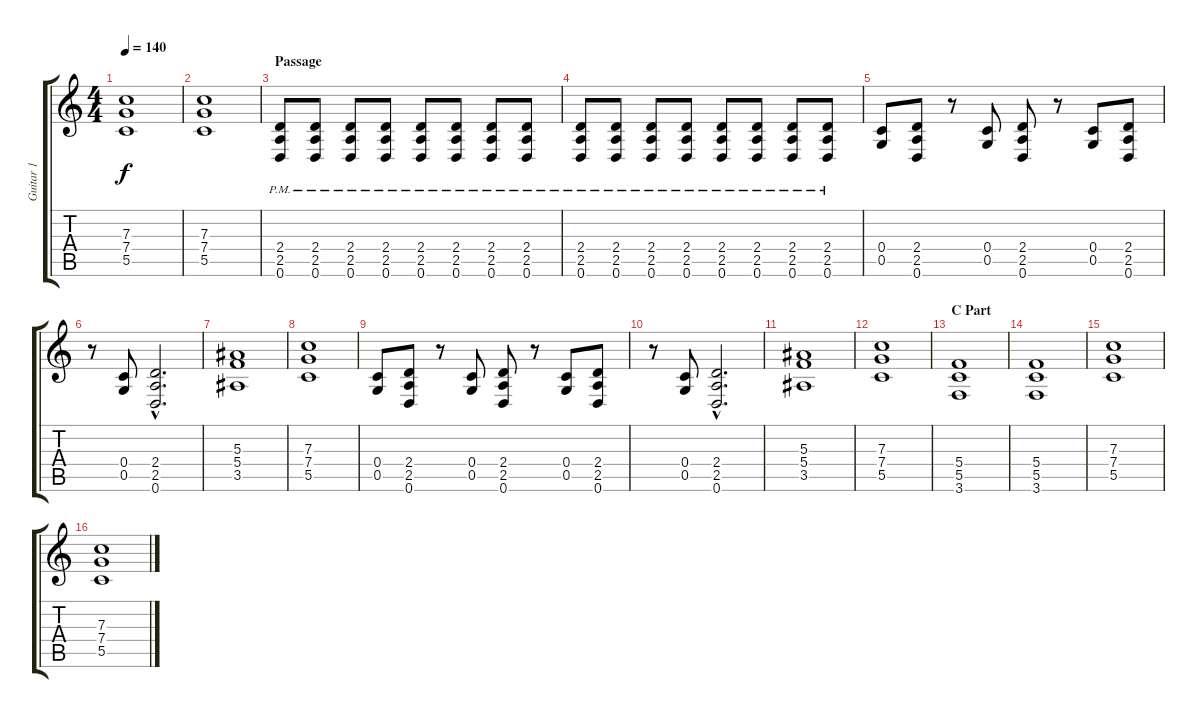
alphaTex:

\track ("Guitar 1" "Guitar 1") {instrument electricguitarclean}
\staff {score tabs}
\tuning (D4 A3 F3 C3 G2 D2) {hide}
\ts (4 4)
\tempo 140
\clef g2
\ks c
(7.3 7.4 5.5).1{dy f} |
(7.3 7.4 5.5).1 |
\section ("" "Passage")
(2.4 2.5{pm} 0.6).8 (2.4 2.5{pm} 0.6).8 (2.4 2.5{pm} 0.6{pm}).8 (2.4 2.5{pm} 0.6).8 (2.4 2.5{pm} 0.6).8 (2.4 2.5{pm} 0.6).8 (2.4 2.5{pm} 0.6).8 (2.4 2.5{pm} 0.6).8 |
(2.4 2.5{pm} 0.6).8 (2.4 2.5{pm} 0.6).8 (2.4 2.5{pm} 0.6).8 (2.4 2.5{pm} 0.6).8 (2.4 2.5{pm} 0.6).8 (2.4 2.5{pm} 0.6).8 (2.4 2.5{pm} 0.6).8 (2.4 2.5{pm} 0.6).8 |
(0.4 0.5).8 (2.4 2.5 0.6).8 r.8 (0.4 0.5).8 (2.4 2.5 0.6).8 r.8 (0.4 0.5).8 (2.4 2.5 0.6).8 |
r.8 (0.4 0.5).8 (2.4{hac} 2.5{hac} 0.6{hac}).2{d} |
(5.3 5.4 3.5).1 |
(7.3 7.4 5.5).1 |
(0.4 0.5).8 (2.4 2.5 0.6).8 r.8 (0.4 0.5).8 (2.4 2.5 0.6).8 r.8 (0.4 0.5).8 (2.4 2.5 0.6).8 |
r.8 (0.4 0.5).8 (2.4{hac} 2.5{hac} 0.6{hac}).2{d} |
(5.3 5.4 3.5).1 |
(7.3 7.4 5.5).1 |
\section ("" "C Part")
(5.4 5.5 3.6).1 |
(5.4 5.5 3.6).1 |
(7.3 7.4 5.5).1 |
(7.3 7.4 5.5).1
